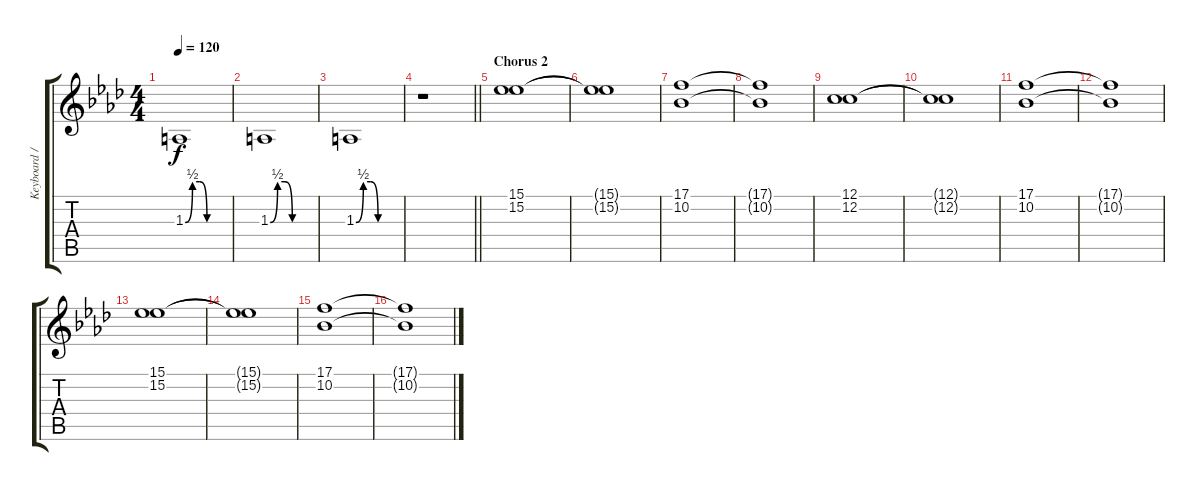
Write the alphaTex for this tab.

\track ("Keyboard / FX" "Keyboard /") {instrument lead8bassandlead}
\staff {score tabs}
\tuning (C4 C4 Ab3 Eb3 Bb2 F2) {hide}
\ts (4 4)
\tempo 120
\clef g2
\ks fminor
1.3{be (custom 0 0 10 2 20 2 30 0 60 0)}.1{dy f} |
1.3{be (custom 0 0 10 2 20 2 30 0 60 0)}.1 |
1.3{be (custom 0 0 10 2 20 2 30 0 60 0)}.1 |
\barLineRight lightlight
r.1 |
\section ("" "Chorus 2")
(15.1 15.2).1{volume 10 instrument pad2warm} |
(15.1{t} 15.2{t}).1 |
(17.1 10.2).1 |
(17.1{t} 10.2{t}).1 |
(12.1 12.2).1 |
(12.1{t} 12.2{t}).1 |
(17.1 10.2).1 |
(17.1{t} 10.2{t}).1 |
(15.1 15.2).1 |
(15.1{t} 15.2{t}).1 |
(17.1 10.2).1 |
(17.1{t} 10.2{t}).1
